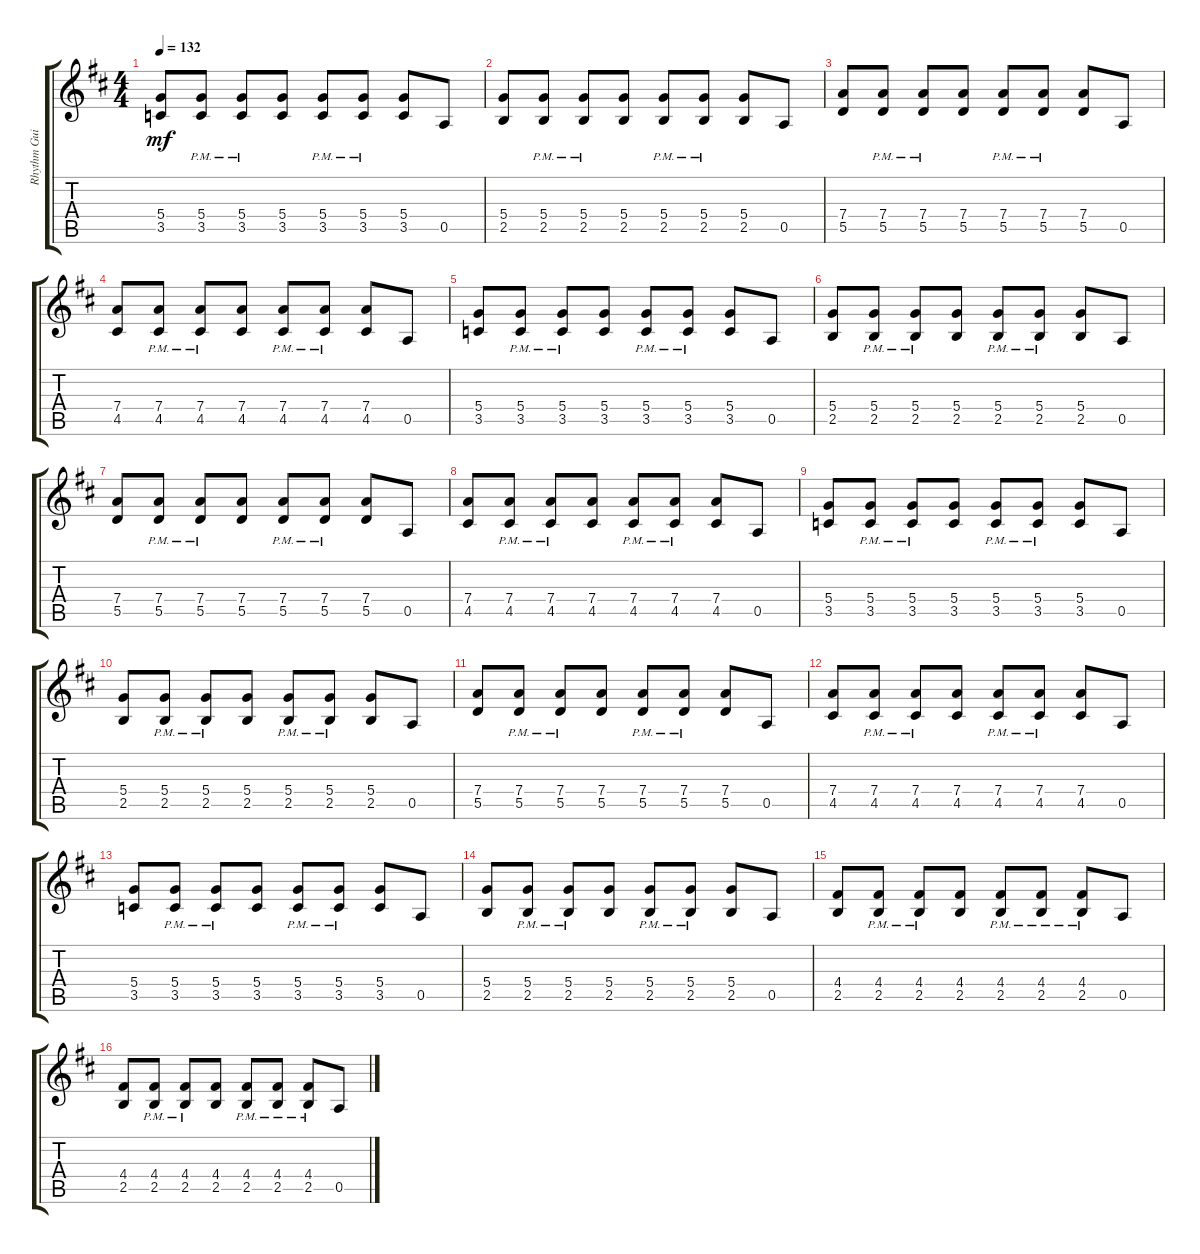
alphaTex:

\track ("Rhythm Guitar" "Rhythm Gui") {instrument acousticguitarsteel}
\staff {score tabs}
\tuning (E4 B3 G3 D3 A2 E2) {hide}
\ts (4 4)
\tempo 132
\clef g2
\ks d
(5.4 3.5).8{dy mf} (5.4{pm} 3.5{pm}).8 (5.4{pm} 3.5{pm}).8 (5.4 3.5).8 (5.4{pm} 3.5{pm}).8 (5.4{pm} 3.5{pm}).8 (5.4 3.5).8 0.5.8 |
(5.4 2.5).8 (5.4{pm} 2.5{pm}).8 (5.4{pm} 2.5{pm}).8 (5.4 2.5).8 (5.4{pm} 2.5{pm}).8 (5.4{pm} 2.5{pm}).8 (5.4 2.5).8 0.5.8 |
(7.4 5.5).8 (7.4{pm} 5.5{pm}).8 (7.4{pm} 5.5{pm}).8 (7.4 5.5).8 (7.4{pm} 5.5{pm}).8 (7.4{pm} 5.5{pm}).8 (7.4 5.5).8 0.5.8 |
(7.4 4.5).8 (7.4{pm} 4.5{pm}).8 (7.4{pm} 4.5{pm}).8 (7.4 4.5).8 (7.4{pm} 4.5{pm}).8 (7.4{pm} 4.5{pm}).8 (7.4 4.5).8 0.5.8 |
(5.4 3.5).8 (5.4{pm} 3.5{pm}).8 (5.4{pm} 3.5{pm}).8 (5.4 3.5).8 (5.4{pm} 3.5{pm}).8 (5.4{pm} 3.5{pm}).8 (5.4 3.5).8 0.5.8 |
(5.4 2.5).8 (5.4{pm} 2.5{pm}).8 (5.4{pm} 2.5{pm}).8 (5.4 2.5).8 (5.4{pm} 2.5{pm}).8 (5.4{pm} 2.5{pm}).8 (5.4 2.5).8 0.5.8 |
(7.4 5.5).8 (7.4{pm} 5.5{pm}).8 (7.4{pm} 5.5{pm}).8 (7.4 5.5).8 (7.4{pm} 5.5{pm}).8 (7.4{pm} 5.5{pm}).8 (7.4 5.5).8 0.5.8 |
(7.4 4.5).8 (7.4{pm} 4.5{pm}).8 (7.4{pm} 4.5{pm}).8 (7.4 4.5).8 (7.4{pm} 4.5{pm}).8 (7.4{pm} 4.5{pm}).8 (7.4 4.5).8 0.5.8 |
(5.4 3.5).8 (5.4{pm} 3.5{pm}).8 (5.4{pm} 3.5{pm}).8 (5.4 3.5).8 (5.4{pm} 3.5{pm}).8 (5.4{pm} 3.5{pm}).8 (5.4 3.5).8 0.5.8 |
(5.4 2.5).8 (5.4{pm} 2.5{pm}).8 (5.4{pm} 2.5{pm}).8 (5.4 2.5).8 (5.4{pm} 2.5{pm}).8 (5.4{pm} 2.5{pm}).8 (5.4 2.5).8 0.5.8 |
(7.4 5.5).8 (7.4{pm} 5.5{pm}).8 (7.4{pm} 5.5{pm}).8 (7.4 5.5).8 (7.4{pm} 5.5{pm}).8 (7.4{pm} 5.5{pm}).8 (7.4 5.5).8 0.5.8 |
(7.4 4.5).8 (7.4{pm} 4.5{pm}).8 (7.4{pm} 4.5{pm}).8 (7.4 4.5).8 (7.4{pm} 4.5{pm}).8 (7.4{pm} 4.5{pm}).8 (7.4 4.5).8 0.5.8 |
(5.4 3.5).8 (5.4{pm} 3.5{pm}).8 (5.4{pm} 3.5{pm}).8 (5.4 3.5).8 (5.4{pm} 3.5{pm}).8 (5.4{pm} 3.5{pm}).8 (5.4 3.5).8 0.5.8 |
(5.4 2.5).8 (5.4{pm} 2.5{pm}).8 (5.4{pm} 2.5{pm}).8 (5.4 2.5).8 (5.4{pm} 2.5{pm}).8 (5.4{pm} 2.5{pm}).8 (5.4 2.5).8 0.5.8 |
(4.4 2.5).8 (4.4{pm} 2.5{pm}).8 (4.4{pm} 2.5{pm}).8 (4.4 2.5).8 (4.4{pm} 2.5{pm}).8 (4.4{pm} 2.5{pm}).8 (4.4 2.5{pm}).8 0.5.8 |
(4.4 2.5).8 (4.4{pm} 2.5{pm}).8 (4.4{pm} 2.5{pm}).8 (4.4 2.5).8 (4.4{pm} 2.5{pm}).8 (4.4{pm} 2.5{pm}).8 (4.4 2.5{pm}).8 0.5.8
